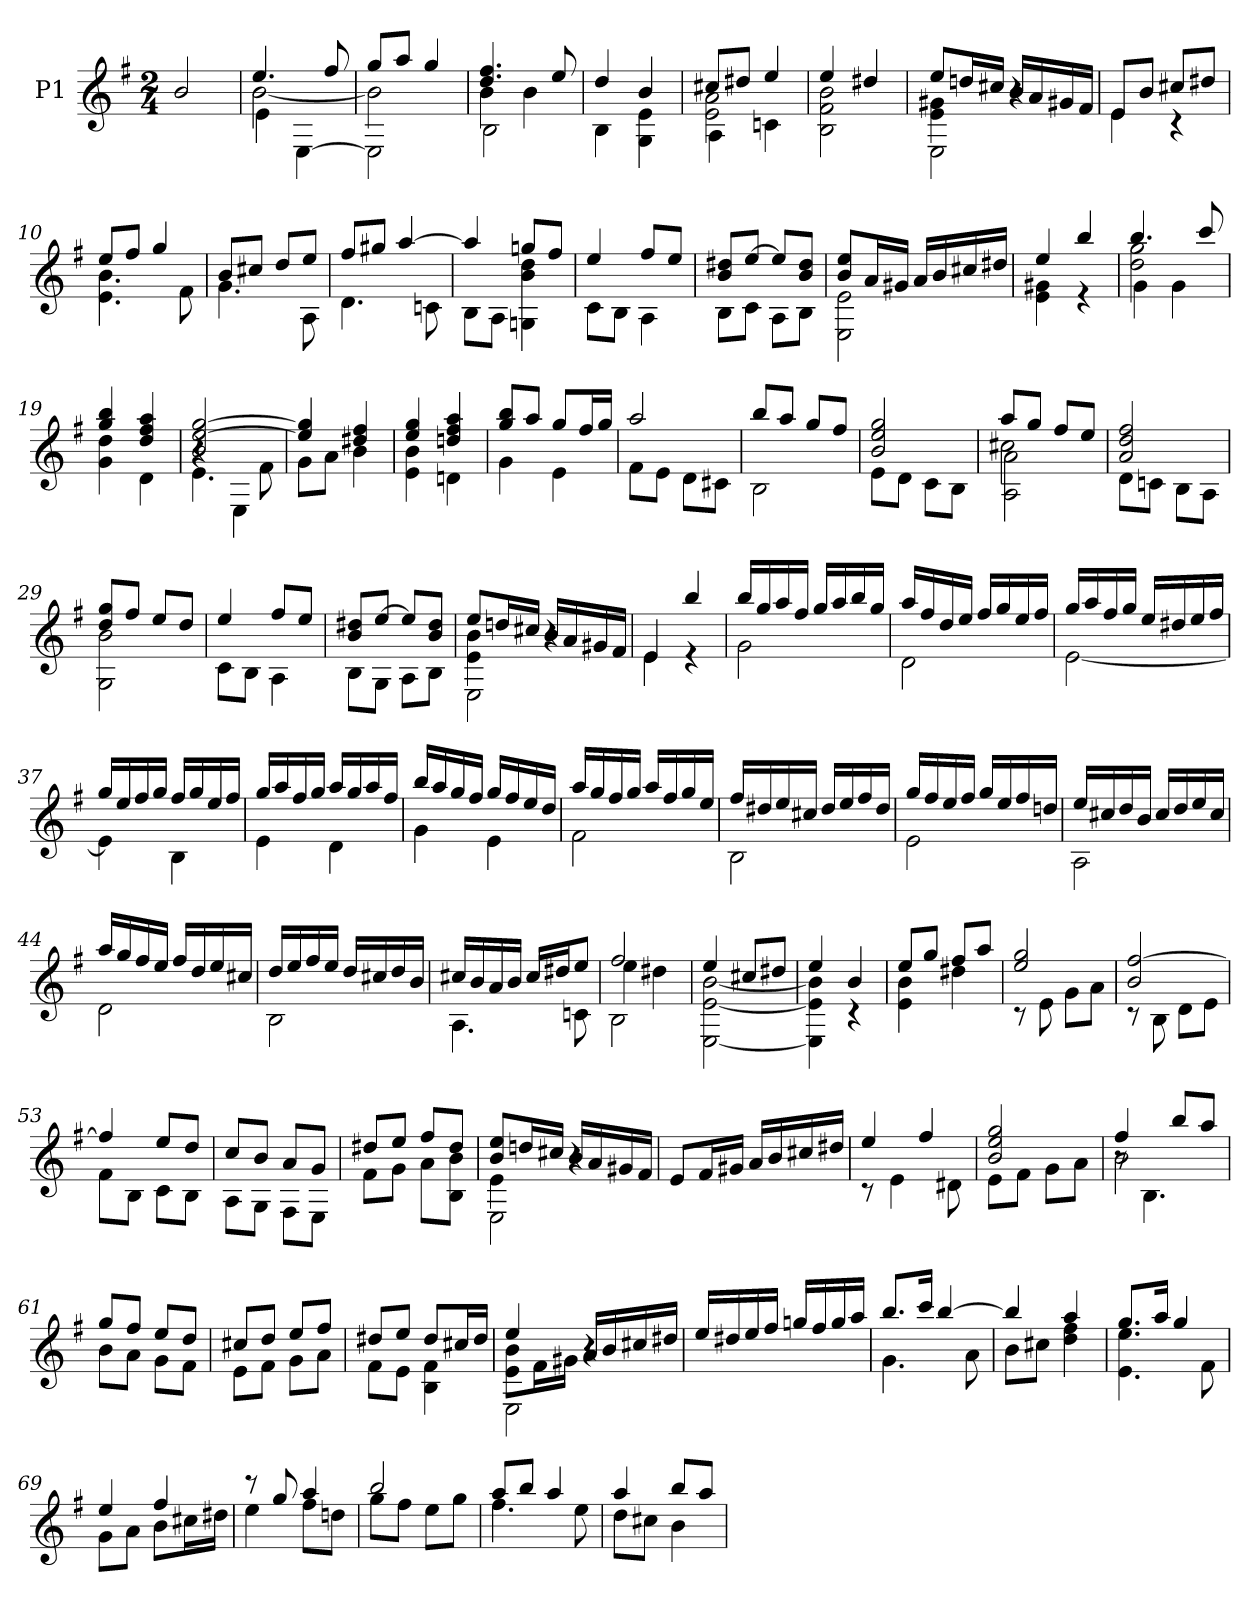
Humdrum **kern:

**kern
*part1
*staff1
*I"P1
!!LO:PB:g=z
*clefG2
*ITrd7c12
*k[f#]
*e:
*M2/4
*MM68
=1
2Bi/
=2
*^
*	*^
4.ei/	[2Bi\	4Ei\
.	.	[4EEi\
8f#i/	.	.
=3	=3	=3
8gi/L	2Bi\]	2EEi\]
8ai/J	.	.
4gi/	.	.
=4	=4	=4
4.di/ 4.f#i	4Bi\	2BBi\
.	4Bi\	.
8ei/	.	.
*	*v	*v
=5	=5
4di/	4BBi\
4Bi/	4GGi\ 4Ei
=6	=6
*	*^
8c#Xi/L	2Ei\ 2Ai	4AAi\
8d#Xi/J	.	.
4ei/	.	4Cni\
*	*v	*v
=7	=7
4ei/	2BBi\ 2F#i 2Bi
4d#Xi/	.
=8	=8
*	*^
8ei/L	4Ei\ 4G#Xi	2EEi\
16dni/L	.	.
16c#Xi/JJ	.	.
16Bi/LL	4r	.
16Ai/	.	.
16G#Xi/	.	.
16F#i/JJ	.	.
*	*v	*v
=9	=9
8Ei/L	4Ei\
8Bi/J	.
8c#Xi/L	4r
8d#Xi/J	.
=10	=10
8ei/L	4.Ei\ 4.Bi
8f#i/J	.
4gi/	.
.	8F#i\
!!LO:LB:g=z	!!
=11	=11
8Bi/L	4.Gi\
8c#Xi/J	.
8di/L	.
8ei/J	8AAi\
=12	=12
8f#i/L	4.Di\
8g#Xi/J	.
[4ai/	.
.	8Cni\
=13	=13
4ai/]	8BBi\L
.	8AAi\J
8gni/L	4GGni\ 4Bi 4di
8f#i/J	.
=14	=14
4ei/	8Ci\L
.	8BBi\J
8f#i/L	4AAi\
8ei/J	.
=15	=15
8Bi/ 8d#XiL	8BBi\L
[8ei/J	8Ci\J
8ei/L]	8AAi\L
8Bi/ 8d#iJ	8BBi\J
=16	=16
8Bi/ 8eiL	2EEi\ 2Ei
16Ai/L	.
16G#Xi/JJ	.
16Ai/LL	.
16Bi/	.
16c#Xi/	.
16d#Xi/JJ	.
=17	=17
4ei/	4Ei\ 4G#Xi
4bi/	4r
=18	=18
*	*^
4.bi/	2di\ 2gi	4Gi\
.	.	4Gi\
8cci/	.	.
*	*v	*v
=19	=19
4gi/ 4bi	4Gi\ 4di
4di/ 4f#i 4ai	4Di\
!!LO:LB:g=z	!!
=20	=20
*	*^
2Bi/ [2ei [2gi	4.Ei\	4r
.	.	4EEi\
.	8F#i\	.
*	*v	*v
=21	=21
4ei/] 4gi]	8Gi\L
.	8Ai\J
4d#Xi/ 4f#i	4Bi\
=22	=22
4ei/ 4gi	4Ei\ 4Bi
4dni/ 4f#i 4ai	4Dni\
=23	=23
8gi/ 8biL	4Gi\
8ai/J	.
8gi/L	4Ei\
16f#i/L	.
16gi/JJ	.
=24	=24
2ai/	8F#i\L
.	8Ei\J
.	8Di\L
.	8C#Xi\J
=25	=25
8bi/L	2BBi\
8ai/J	.
8gi/L	.
8f#i/J	.
=26	=26
2Bi/ 2ei 2gi	8Ei\L
.	8Di\J
.	8Ci\L
.	8BBi\J
=27	=27
*	*^
8ai/L	2c#Xi\	2AAi\ 2Ai
8gi/J	.	.
8f#i/L	.	.
8ei/J	.	.
*	*v	*v
=28	=28
2Ai/ 2di 2f#i	8Di\L
.	8Cni\J
.	8BBi\L
.	8AAi\J
=29	=29
8di/ 8giL	2GGi\ 2Bi
8f#i/J	.
8ei/L	.
8di/J	.
!!LO:LB:g=z	!!
=30	=30
4ei/	8Ci\L
.	8BBi\J
8f#i/L	4AAi\
8ei/J	.
=31	=31
8Bi/ 8d#XiL	8BBi\L
[8ei/J	8GGi\J
8ei/L]	8AAi\L
8Bi/ 8d#iJ	8BBi\J
=32	=32
*	*^
8ei/L	4Ei\ 4Bi	2EEi\
16dni/L	.	.
16c#Xi/JJ	.	.
16Bi/LL	4r	.
16Ai/	.	.
16G#Xi/	.	.
16F#i/JJ	.	.
*	*v	*v
=33	=33
4Ei/	4Ei\
4bi/	4r
=34	=34
16bi/LL	2Gi\
16gi/	.
16ai/	.
16f#i/JJ	.
16gi/LL	.
16ai/	.
16bi/	.
16gi/JJ	.
=35	=35
16ai/LL	2Di\
16f#i/	.
16di/	.
16ei/JJ	.
16f#i/LL	.
16gi/	.
16ei/	.
16f#i/JJ	.
=36	=36
16gi/LL	[2Ei\
16ai/	.
16f#i/	.
16gi/JJ	.
16ei/LL	.
16d#Xi/	.
16ei/	.
16f#i/JJ	.
!!LO:LB:g=z	!!
=37	=37
16gi/LL	4Ei\]
16ei/	.
16f#i/	.
16gi/JJ	.
16f#i/LL	4BBi\
16gi/	.
16ei/	.
16f#i/JJ	.
=38	=38
16gi/LL	4Ei\
16ai/	.
16f#i/	.
16gi/JJ	.
16ai/LL	4Di\
16gi/	.
16ai/	.
16f#i/JJ	.
=39	=39
16bi/LL	4Gi\
16ai/	.
16gi/	.
16f#i/JJ	.
16gi/LL	4Ei\
16f#i/	.
16ei/	.
16di/JJ	.
=40	=40
16ai/LL	2F#i\
16gi/	.
16f#i/	.
16gi/JJ	.
16ai/LL	.
16f#i/	.
16gi/	.
16ei/JJ	.
=41	=41
16f#i/LL	2BBi\
16d#Xi/	.
16ei/	.
16c#Xi/JJ	.
16d#i/LL	.
16ei/	.
16f#i/	.
16d#i/JJ	.
=42	=42
16gi/LL	2Ei\
16f#i/	.
16ei/	.
16f#i/JJ	.
16gi/LL	.
16ei/	.
16f#i/	.
16dni/JJ	.
!!LO:LB:g=z	!!
=43	=43
16ei/LL	2AAi\
16c#Xi/	.
16di/	.
16Bi/JJ	.
16c#i/LL	.
16di/	.
16ei/	.
16c#i/JJ	.
=44	=44
16ai/LL	2Di\
16gi/	.
16f#i/	.
16ei/JJ	.
16f#i/LL	.
16di/	.
16ei/	.
16c#Xi/JJ	.
=45	=45
16di/LL	2BBi\
16ei/	.
16f#i/	.
16ei/JJ	.
16di/LL	.
16c#Xi/	.
16di/	.
16Bi/JJ	.
=46	=46
16c#Xi/LL	4.AAi\
16Bi/	.
16Ai/	.
16Bi/JJ	.
16c#i/LL	.
16d#Xi/J	.
8ei/J	8Cni\
=47	=47
*	*^
2f#i/	4ei\	2BBi\
.	4d#Xi\	.
*	*v	*v
=48	=48
4ei/	[2EEi\ [2Ei [2Bi
8c#Xi/L	.
8d#Xi/J	.
=49	=49
4ei/	4EEi\] 4Ei] 4Bi]
4Bi/	4r
=50	=50
8ei/L	4Ei\ 4Bi
8gi/J	.
8f#i/L	4d#Xi\
8ai/J	.
!!LO:LB:g=z	!!
=51	=51
2ei/ 2gi	8r
.	8Ei\
.	8Gi\L
.	8Ai\J
=52	=52
2Bi/ [2f#i	8r
.	8BBi\
.	8Di\L
.	8Ei\J
=53	=53
4f#i/]	8F#i\L
.	8BBi\J
8ei/L	8Ci\L
8di/J	8BBi\J
=54	=54
8ci/L	8AAi\L
8Bi/J	8GGi\J
8Ai/L	8FF#i\L
8Gi/J	8EEi\J
=55	=55
8d#Xi/L	8F#i\L
8ei/J	8Gi\J
8f#i/L	8Ai\L
8d#i/J	8BBi\ 8BiJ
=56	=56
*	*^
8Bi/ 8eiL	4Ei\	2EEi\
16dni/L	.	.
16c#Xi/JJ	.	.
16Bi/LL	4r	.
16Ai/	.	.
16G#Xi/	.	.
16F#i/JJ	.	.
*v	*v	*v
=57
8Ei/L
16F#i/L
16G#Xi/JJ
16Ai/LL
16Bi/
16c#Xi/
16d#Xi/JJ
=58
*^
4ei/	8r
.	4Ei\
4f#i/	.
.	8D#Xi\
!!LO:LB:g=z	!!
=59	=59
2Bi/ 2ei 2gi	8Ei\L
.	8F#i\J
.	8Gi\L
.	8Ai\J
=60	=60
*	*^
4f#i/	2Bi\	8r
.	.	4.BBi\
8bi/L	.	.
8ai/J	.	.
*	*v	*v
=61	=61
8gi/L	8Bi\L
8f#i/J	8Ai\J
8ei/L	8Gi\L
8di/J	8F#i\J
=62	=62
8c#Xi/L	8Ei\L
8di/J	8F#i\J
8ei/L	8Gi\L
8f#i/J	8Ai\J
=63	=63
8d#Xi/L	8F#i\L
8ei/J	8Ei\J
8d#i/L	4BBi\ 4F#i
16c#Xi/L	.
16d#i/JJ	.
=64	=64
*	*^
4ei/	8Ei\ 8BiL	2EEi\
.	16F#i\L	.
.	16G#Xi\JJ	.
16Ai/LL	4r	.
16Bi/	.	.
16c#Xi/	.	.
16d#Xi/JJ	.	.
*v	*v	*v
=65
16ei/LL
16d#Xi/
16ei/
16f#i/JJ
16gni/LL
16f#i/
16gi/
16ai/JJ
=66
*^
8.bi/L	4.Gi\
16cci/Jk	.
[4bi/	.
.	8Ai\
!!LO:LB:g=z	!!
=67	=67
4bi/]	8Bi\L
.	8c#Xi\J
4ai/	4di\ 4f#i
=68	=68
8.gi/L	4.Ei\ 4.ei
16ai/Jk	.
4gi/	.
.	8F#i\
=69	=69
4ei/	8Gi\L
.	8Ai\J
4f#i/	8Bi\L
.	16c#Xi\L
.	16d#Xi\JJ
=70	=70
8r	4ei\
8gi/	.
4ai/	8f#i\L
.	8dni\J
=71	=71
2bi/	8gi\L
.	8f#i\J
.	8ei\L
.	8gi\J
=72	=72
8ai/L	4.f#i\
8bi/J	.
4ai/	.
.	8ei\
=73	=73
4ai/	8di\L
.	8c#Xi\J
8bi/L	4Bi\
8ai/J	.
*v	*v
=
*-
